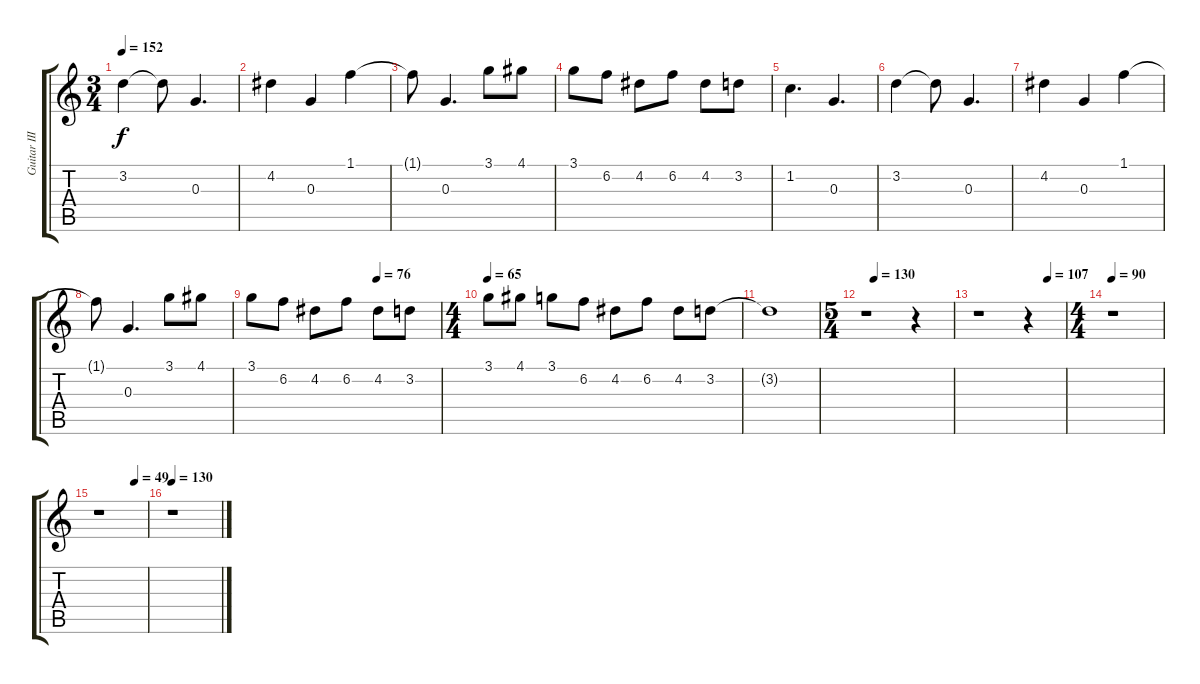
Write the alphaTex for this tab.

\track ("Guitar III" "Guitar III") {instrument overdrivenguitar}
\staff {score tabs}
\tuning (E4 B3 G3 D3 A2 E2) {hide}
\ts (3 4)
\tempo 152
\clef g2
\ks c
3.2.4{dy f} 3.2{t}.8 0.3.4{d} |
4.2.4 0.3.4 1.1.4 |
1.1{t}.8 0.3.4{d} 3.1.8 4.1.8 |
3.1.8 6.2.8 4.2.8 6.2.8 4.2.8 3.2.8 |
1.2.4{d} 0.3.4{d} |
3.2.4 3.2{t}.8 0.3.4{d} |
4.2.4 0.3.4 1.1.4 |
1.1{t}.8 0.3.4{d} 3.1.8 4.1.8 |
\tempo (76 0.6666666666666666)
3.1.8 6.2.8 4.2.8 6.2.8 4.2.8 3.2.8 |
\ts (4 4)
\tempo 65
3.1.8 4.1.8 3.1.8 6.2.8 4.2.8 6.2.8 4.2.8 3.2.8 |
3.2{t}.1 |
\ts (5 4)
\tempo (130 0.1)
r.1 r.4 |
\tempo (107 0.8)
r.1 r.4 |
\ts (4 4)
\tempo 90
r.1 |
\tempo (49 0.75)
r.1 |
\tempo 130
r.1
